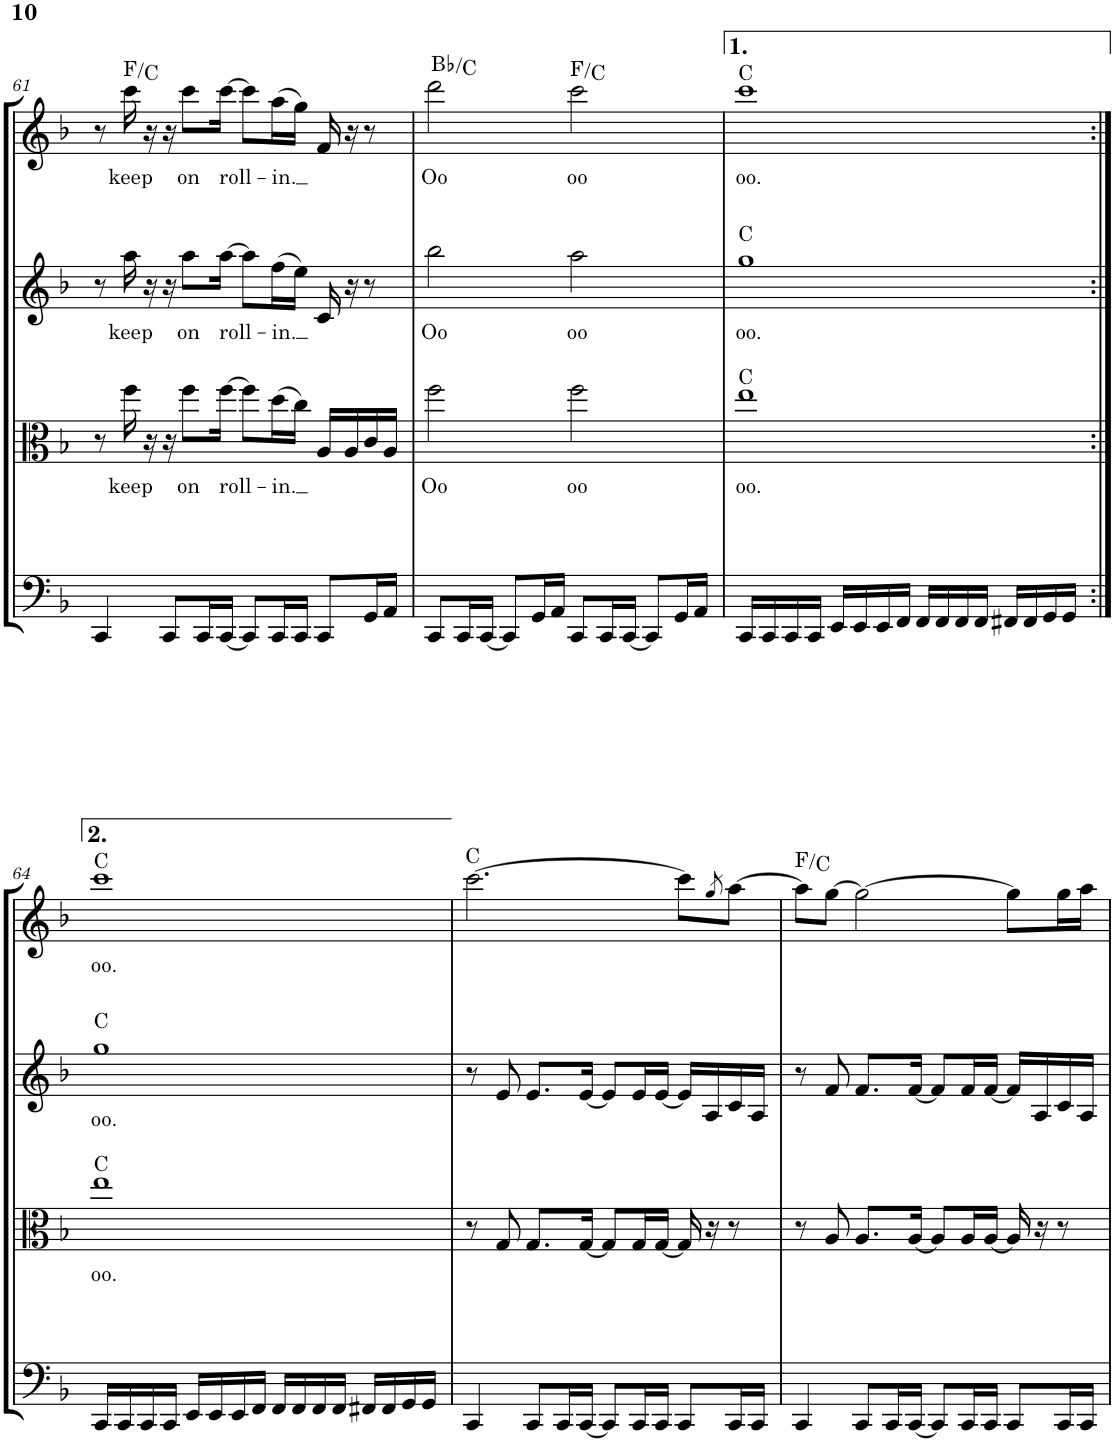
**kern	**kern	**text	**harte	**kern	**text	**harte	**kern	**text	**harte
*part4	*part3	*part3	*part3	*part2	*part2	*part2	*part1	*part1	*part1
*staff4	*staff3	*staff3	*	*staff2	*staff2	*	*staff1	*staff1	*
*I"Violoncello	*I"Viola	*	*	*I"Violin II	*	*	*I"Violin I	*	*
*I'Vc	*I'Vla	*	*	*I'Vln	*	*	*I'Vln	*	*
!!LO:PB:g=z
*clefF4	*clefC3	*	*	*clefG2	*	*	*clefG2	*	*
*k[b-]	*k[b-]	*	*	*k[b-]	*	*	*k[b-]	*	*
*M4/4	*M4/4	*	*	*M4/4	*	*	*M4/4	*	*
=61	=61	=61	=61	=61	=61	=61	=61	=61	=61
4CC/	8r	.	.	8r	.	.	8r	.	.
!	!	!LO:LY:b	!	!	!LO:LY:b	!	!	!LO:LY:b	!
.	16ff\	keep	.	16aa\	keep	.	16ccc\	keep	F:maj/5
.	16r	.	.	16r	.	.	16r	.	.
8CC/L	16r	.	.	16r	.	.	16r	.	.
!	!	!LO:LY:b	!	!	!LO:LY:b	!	!	!LO:LY:b	!
.	8ff\L	on	.	8aa\L	on	.	8ccc\L	on	.
16CC/L	.	.	.	.	.	.	.	.	.
!	!	!LO:LY:b	!	!	!LO:LY:b	!	!	!LO:LY:b	!
[16CC/JJ	[16ff\Jk	roll-	.	[16aa\Jk	roll-	.	[16ccc\Jk	roll-	.
8CC/L]	8ff\L]	.	.	8aa\L]	.	.	8ccc\L]	.	.
!	!	!LO:LY:b	!	!	!LO:LY:b	!	!	!LO:LY:b	!
16CC/L	(16dd\L	-in.	.	(16ff\L	-in.	.	(16aa\L	-in.	.
16CC/JJ	16cc\JJ)	.	.	16ee\JJ)	.	.	16gg\JJ)	.	.
8CC/L	16A/LL	.	.	16c/	.	.	16f/	.	.
.	16A/	.	.	16r	.	.	16r	.	.
16GG/L	16c/	.	.	8r	.	.	8r	.	.
16AA/JJ	16A/JJ	.	.	.	.	.	.	.	.
=62	=62	=62	=62	=62	=62	=62	=62	=62	=62
!	!	!LO:LY:b	!	!	!LO:LY:b	!	!	!LO:LY:b	!
8CC/L	2ff\	Oo	.	2bb-\	Oo	.	2ddd\	Oo	Bb:maj/2
16CC/L	.	.	.	.	.	.	.	.	.
[16CC/JJ	.	.	.	.	.	.	.	.	.
8CC/L]	.	.	.	.	.	.	.	.	.
16GG/L	.	.	.	.	.	.	.	.	.
16AA/JJ	.	.	.	.	.	.	.	.	.
!	!	!LO:LY:b	!	!	!LO:LY:b	!	!	!LO:LY:b	!
8CC/L	2ff\	oo	.	2aa\	oo	.	2ccc\	oo	F:maj/5
16CC/L	.	.	.	.	.	.	.	.	.
[16CC/JJ	.	.	.	.	.	.	.	.	.
8CC/L]	.	.	.	.	.	.	.	.	.
16GG/L	.	.	.	.	.	.	.	.	.
16AA/JJ	.	.	.	.	.	.	.	.	.
=63	=63	=63	=63	=63	=63	=63	=63	=63	=63
!	!	!LO:LY:b	!	!	!LO:LY:b	!	!	!LO:LY:b	!
16CC/LL	1ee	oo.	C:maj	1gg	oo.	C:maj	1ccc	oo.	C:maj
16CC/	.	.	.	.	.	.	.	.	.
16CC/	.	.	.	.	.	.	.	.	.
16CC/JJ	.	.	.	.	.	.	.	.	.
16EE/LL	.	.	.	.	.	.	.	.	.
16EE/	.	.	.	.	.	.	.	.	.
16EE/	.	.	.	.	.	.	.	.	.
16FF/JJ	.	.	.	.	.	.	.	.	.
16FF/LL	.	.	.	.	.	.	.	.	.
16FF/	.	.	.	.	.	.	.	.	.
16FF/	.	.	.	.	.	.	.	.	.
16FF/JJ	.	.	.	.	.	.	.	.	.
16FF#X/LL	.	.	.	.	.	.	.	.	.
16FF#/	.	.	.	.	.	.	.	.	.
16GG/	.	.	.	.	.	.	.	.	.
16GG/JJ	.	.	.	.	.	.	.	.	.
!!LO:LB:g=z
=64:|!	=64:|!	=64:|!	=64:|!	=64:|!	=64:|!	=64:|!	=64:|!	=64:|!	=64:|!
!	!	!LO:LY:b	!	!	!LO:LY:b	!	!	!LO:LY:b	!
16CC/LL	1ee	oo.	C:maj	1gg	oo.	C:maj	1ccc	oo.	C:maj
16CC/	.	.	.	.	.	.	.	.	.
16CC/	.	.	.	.	.	.	.	.	.
16CC/JJ	.	.	.	.	.	.	.	.	.
16EE/LL	.	.	.	.	.	.	.	.	.
16EE/	.	.	.	.	.	.	.	.	.
16EE/	.	.	.	.	.	.	.	.	.
16FF/JJ	.	.	.	.	.	.	.	.	.
16FF/LL	.	.	.	.	.	.	.	.	.
16FF/	.	.	.	.	.	.	.	.	.
16FF/	.	.	.	.	.	.	.	.	.
16FF/JJ	.	.	.	.	.	.	.	.	.
16FF#X/LL	.	.	.	.	.	.	.	.	.
16FF#/	.	.	.	.	.	.	.	.	.
16GG/	.	.	.	.	.	.	.	.	.
16GG/JJ	.	.	.	.	.	.	.	.	.
=65	=65	=65	=65	=65	=65	=65	=65	=65	=65
4CC/	8r	.	.	8r	.	.	[2.ccc\	.	C:maj
.	8G/	.	.	8e/	.	.	.	.	.
8CC/L	8.G/L	.	.	8.e/L	.	.	.	.	.
16CC/L	.	.	.	.	.	.	.	.	.
[16CC/JJ	[16G/Jk	.	.	[16e/Jk	.	.	.	.	.
8CC/L]	8G/L]	.	.	8e/L]	.	.	.	.	.
16CC/L	16G/L	.	.	16e/L	.	.	.	.	.
16CC/JJ	[16G/JJ	.	.	[16e/JJ	.	.	.	.	.
8CC/L	16G/]	.	.	16e/LL]	.	.	8ccc\L]	.	.
.	16r	.	.	16A/	.	.	.	.	.
.	.	.	.	.	.	.	8qgg/	.	.
16CC/L	8r	.	.	16c/	.	.	[8aa\J	.	.
16CC/JJ	.	.	.	16A/JJ	.	.	.	.	.
=66	=66	=66	=66	=66	=66	=66	=66	=66	=66
4CC/	8r	.	.	8r	.	.	8aa\L]	.	F:maj/5
.	8A/	.	.	8f/	.	.	[8gg\J	.	.
8CC/L	8.A/L	.	.	8.f/L	.	.	2gg\_	.	.
16CC/L	.	.	.	.	.	.	.	.	.
[16CC/JJ	[16A/Jk	.	.	[16f/Jk	.	.	.	.	.
8CC/L]	8A/L]	.	.	8f/L]	.	.	.	.	.
16CC/L	16A/L	.	.	16f/L	.	.	.	.	.
16CC/JJ	[16A/JJ	.	.	[16f/JJ	.	.	.	.	.
8CC/L	16A/]	.	.	16f/LL]	.	.	8gg\L]	.	.
.	16r	.	.	16A/	.	.	.	.	.
16CC/L	8r	.	.	16c/	.	.	16gg\L	.	.
16CC/JJ	.	.	.	16A/JJ	.	.	16aa\JJ	.	.
=	=	=	=	=	=	=	=	=	=
*-	*-	*-	*-	*-	*-	*-	*-	*-	*-
